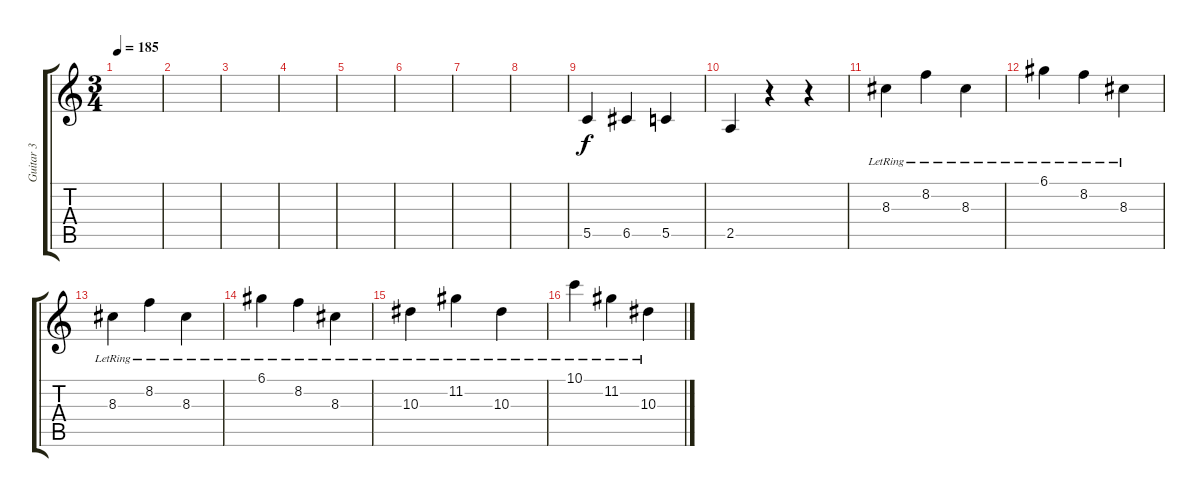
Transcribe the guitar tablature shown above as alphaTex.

\track ("Guitar 3" "Guitar 3") {instrument distortionguitar}
\staff {score tabs}
\tuning (D4 A3 F3 C3 G2 C2) {hide}
\ts (3 4)
\tempo 185
\clef g2
\ks c
|
|
|
|
|
|
|
|
5.5.4 6.5.4 5.5.4 |
2.5.4 r.4 r.4 |
8.3{lr}.4 8.2{lr}.4 8.3{lr}.4 |
6.1{lr}.4 8.2{lr}.4 8.3{lr}.4 |
8.3{lr}.4 8.2{lr}.4 8.3{lr}.4 |
6.1{lr}.4 8.2{lr}.4 8.3{lr}.4 |
10.3{lr}.4 11.2{lr}.4 10.3{lr}.4 |
10.1{lr}.4 11.2{lr}.4 10.3{lr}.4
